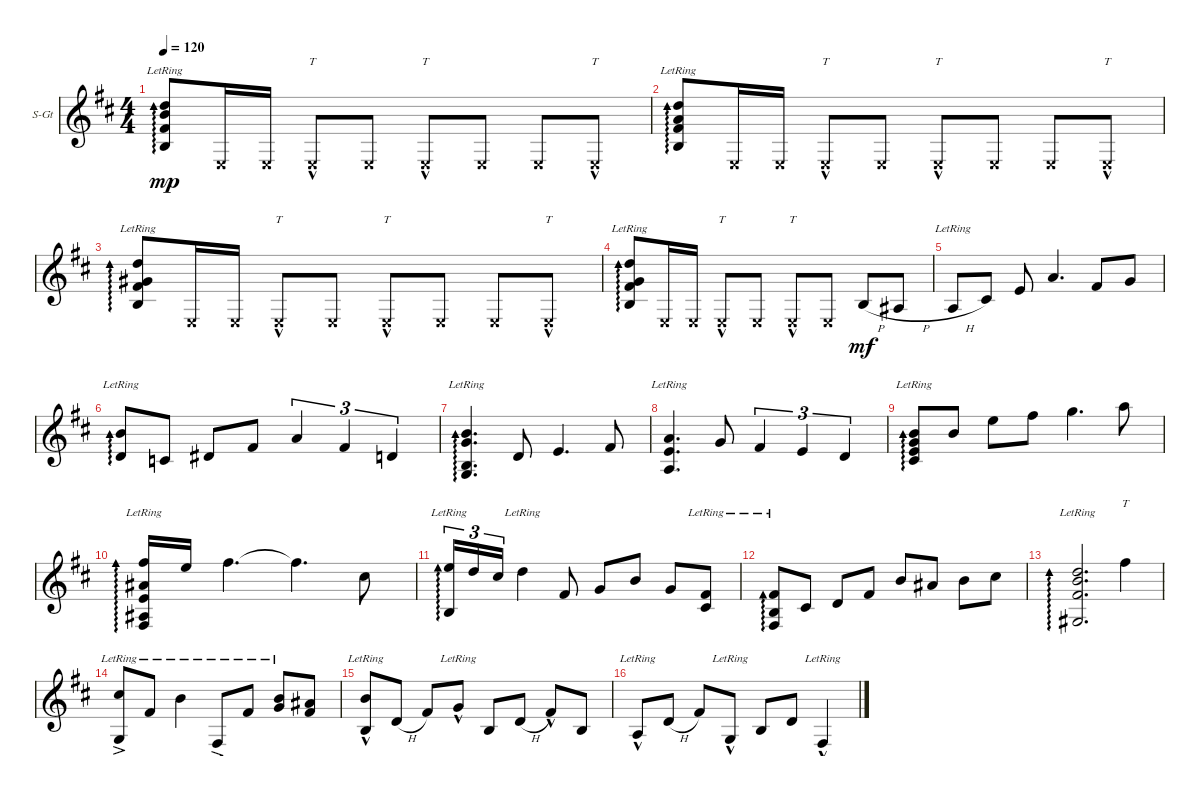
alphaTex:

\defaultSystemsLayout 4
\bracketExtendMode groupsimilarinstruments
\firstSystemTrackNameOrientation horizontal
\otherSystemsTrackNameOrientation horizontal
\track ("Steel Guitar" "S-Gt") {instrument acousticguitarsteel}
\staff {score}
\tuning (E4 B3 G3 D3 A2 E2)
\ts (4 4)
\tempo 120
\clef g2
\ks bminor
(2.5{lr} 4.4{lr} 4.3{lr} 3.2{lr}).8{ad 0 dy mp} 0.6{x}.16 0.6{x}.16 0.6{hac x}.8{tt} 0.6{x}.8 0.6{hac x}.8{tt} 0.6{x}.8 0.6{x}.8 0.6{hac x}.8{tt} |
(2.5{lr} 4.4{lr} 2.3{lr} 3.2{lr}).8{ad 0} 0.6{x}.16 0.6{x}.16 0.6{hac x}.8{tt} 0.6{x}.8 0.6{hac x}.8{tt} 0.6{x}.8 0.6{x}.8 0.6{hac x}.8{tt} |
(2.5{lr} 4.4{lr} 1.3{lr} 3.2{lr}).8{ad 0} 0.6{x}.16 0.6{x}.16 0.6{hac x}.8{tt} 0.6{x}.8 0.6{hac x}.8{tt} 0.6{x}.8 0.6{x}.8 0.6{hac x}.8{tt} |
(2.5{lr} 4.4{lr} 0.3{lr} 3.2{lr}).8{ad 0} 0.6{x}.16 0.6{x}.16 0.6{hac x}.8{tt} 0.6{x}.8 0.6{hac x}.8{tt} 0.6{x}.8 2.5{h}.8{dy mf} 1.5{h}.8 |
0.5{h lr}.8 4.5.8 2.4.8 2.3.4{d} 4.4.8 0.3.8 |
(0.4{lr} 0.2).8{ad 0} 3.5.8 1.4.8 4.4.8 2.3.4{tu (3 2)} 4.4.4{tu (3 2)} 0.4.4{tu (3 2)} |
(3.6 2.5 0.3 0.2{lr}).4{d ad 0} 0.4.8 2.4.4{d} 4.4.8 |
(2.3 5.6{lr} 2.4).4{d} 0.3.8 4.4.4{tu (3 2)} 2.4.4{tu (3 2)} 0.4.4{tu (3 2)} |
(4.5{lr} 2.4{lr} 0.3{lr} 0.2{lr}).8{ad 0} 0.2.8 0.1.8 2.1.8 3.1.4{d} 5.1.8 |
(1.5{lr} 2.4{lr} 2.1 2.6{lr} 3.3{lr}).16{ad 0} 0.1.16 2.1.4{d} 2.1{t}.4{d} 2.2.8 |
(2.5{lr} 0.1).16{tu (3 2) ad 0} 3.2.16{tu (3 2)} 2.2.16{tu (3 2)} 3.2{lr}.4 4.4.8 0.3.8 0.2.8 0.3.8 (4.4{lr} 4.5{lr}).8 |
(2.6{lr} 4.4{lr} 2.5{lr}).8{ad 0} 4.5.8 5.5.8 4.4.8 0.2.8 3.3.8 0.2.8 2.2.8 |
(4.6{lr} 4.4{lr} 4.3{lr} 3.2{lr}).2{d ad 0} 7.2.4{tt} |
(3.6{ac lr} 2.2{lr}).8 4.4{lr}.8 4.3{lr}.4 2.6{ac lr}.8 4.4{lr}.8 (0.3{lr} 0.2).8 (4.4 3.3).8 |
(2.5{hac lr} 0.2{lr}).8 0.4{h}.8 4.4.8 0.3{hac lr}.8 2.5.8 0.4{h}.8 4.4{hac}.8 2.5.8 |
0.5{hac lr}.8 0.4{h}.8 4.4.8 3.6{hac lr}.8 2.5.8 0.4.8 2.6{hac lr}.4
